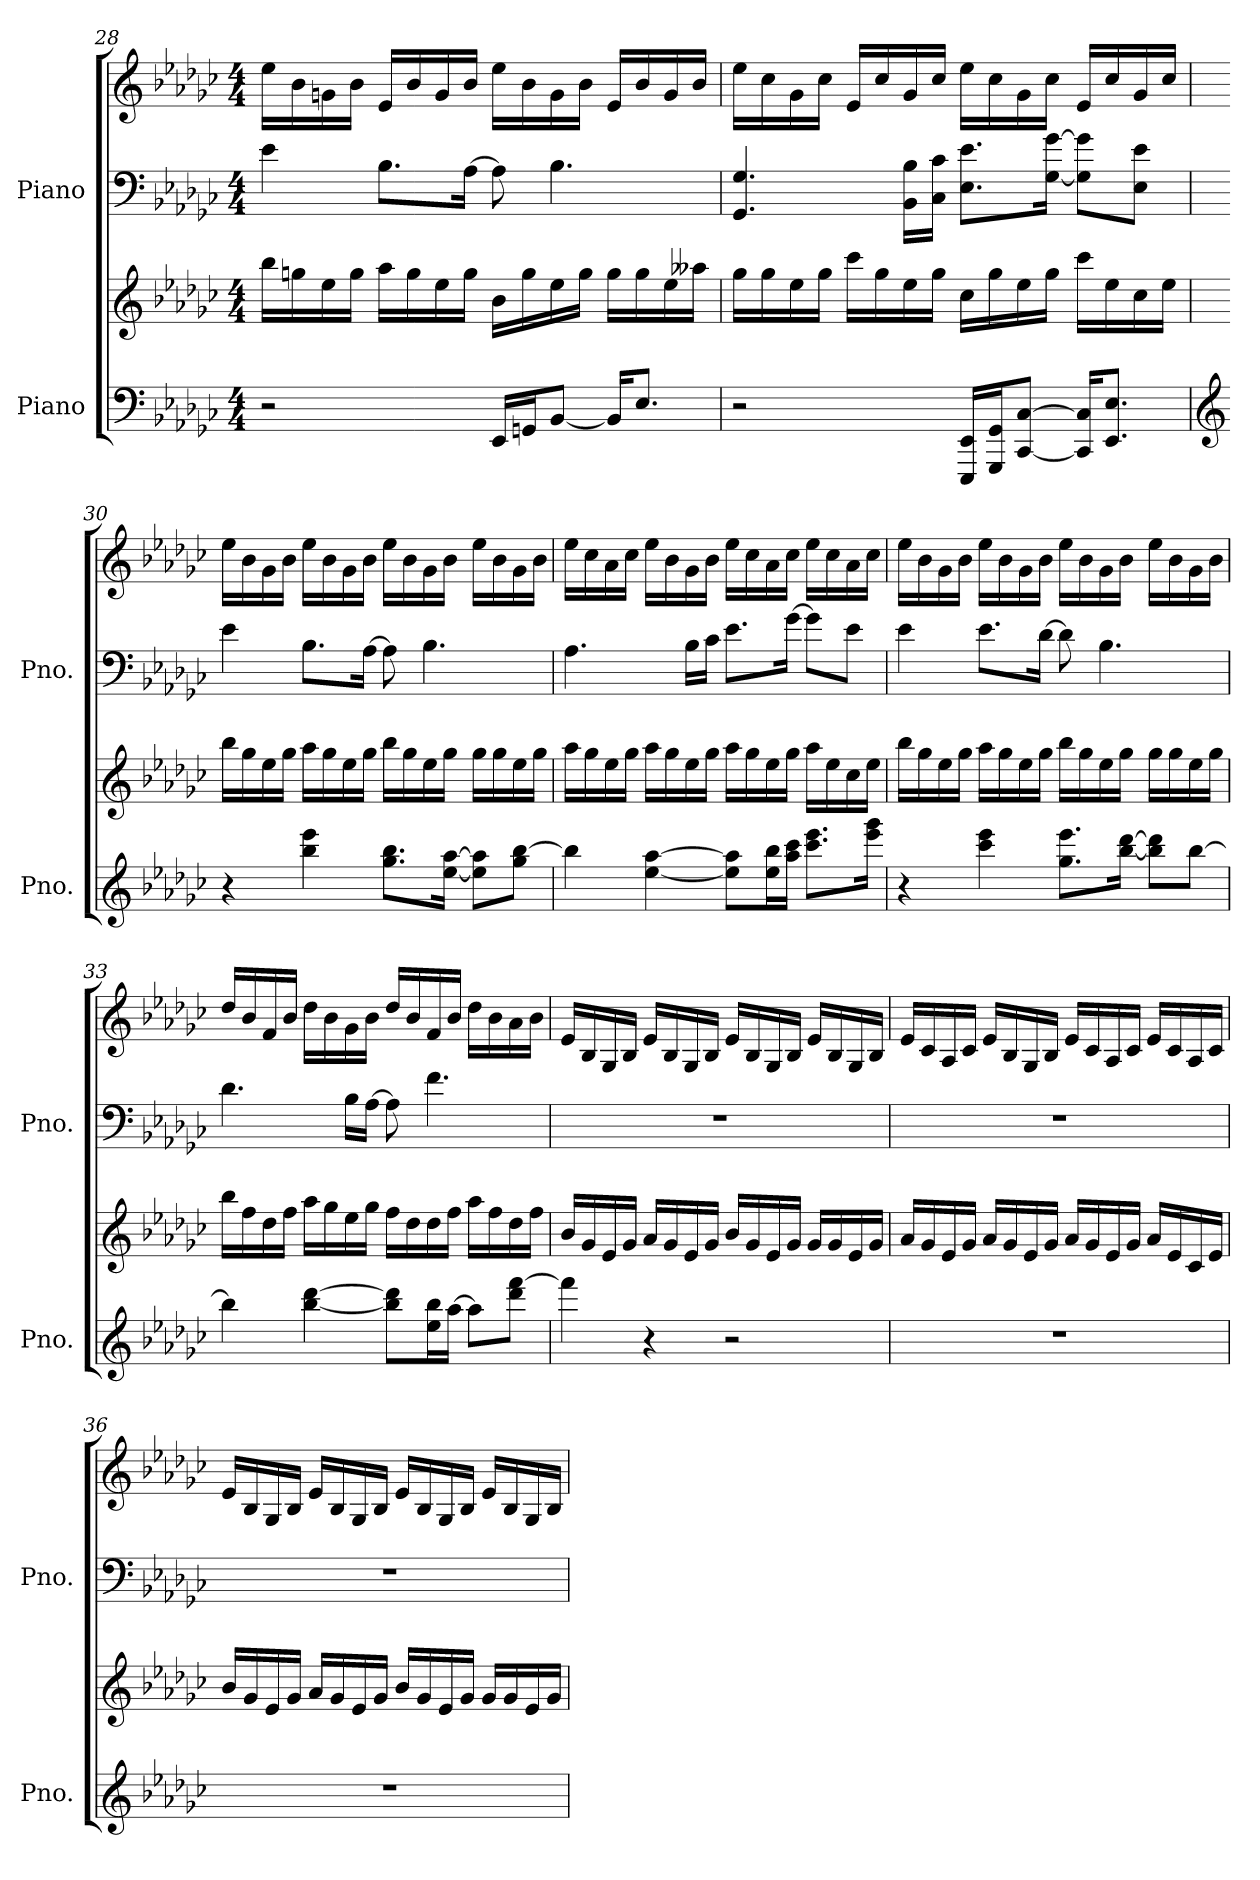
**kern	**kern	**kern	**kern
*part2	*part2	*part1	*part1
*staff4	*staff3	*staff2	*staff1
*I"Piano	*	*I"Piano	*
*I'Pno.	*	*I'Pno.	*
*clefF4	*clefG2	*clefF4	*clefG2
*k[b-e-a-d-g-c-]	*k[b-e-a-d-g-c-]	*k[b-e-a-d-g-c-]	*k[b-e-a-d-g-c-]
*M4/4	*M4/4	*M4/4	*M4/4
=28	=28	=28	=28
2r	16bb-\LL	4e-\	16ee-\LL
.	16ggn\	.	16b-\
.	16ee-\	.	16gn\
.	16gg\JJ	.	16b-\JJ
.	16aa-\LL	8.B-\L	16e-/LL
.	16gg\	.	16b-/
.	16ee-\	.	16g/
.	16gg\JJ	[16A-\Jk	16b-/JJ
16EE-/LL	16b-\LL	8A-\]	16ee-\LL
16GGn/J	16gg\	.	16b-\
[8BB-/J	16ee-\	4.B-\	16g\
.	16gg\JJ	.	16b-\JJ
16BB-/KL]	16gg\LL	.	16e-/LL
8.E-/J	16gg\	.	16b-/
.	16ee-\	.	16g/
.	16aa--X\JJ	.	16b-/JJ
!!LO:LB:g=z
=29	=29	=29	=29
2r	16gg-\LL	4.GG-/ 4.G-/	16ee-\LL
.	16gg-\	.	16cc-\
.	16ee-\	.	16g-\
.	16gg-\JJ	.	16cc-\JJ
.	16ccc-\LL	.	16e-/LL
.	16gg-\	.	16cc-/
.	16ee-\	16BB-\ 16B-\LL	16g-/
.	16gg-\JJ	16C-\ 16c-\JJ	16cc-/JJ
16EEE-/ 16EE-/LL	16cc-\LL	8.E-\ 8.e-\L	16ee-\LL
16GGG-/ 16GG-/J	16gg-\	.	16cc-\
[8CC-/ [8C-/J	16ee-\	.	16g-\
.	16gg-\JJ	[16G-\ [16g-\Jk	16cc-\JJ
16CC-/] 16C-/]KL	16ccc-\LL	8G-\] 8g-\]L	16e-/LL
8.EE-/ 8.E-/J	16ee-\	.	16cc-/
.	16cc-\	8E-\ 8e-\J	16g-/
.	16ee-\JJ	.	16cc-/JJ
=30	=30	=30	=30
*clefG2	*	*	*
4r	16bb-\LL	4e-\	16ee-\LL
.	16gg-\	.	16b-\
.	16ee-\	.	16g-\
.	16gg-\JJ	.	16b-\JJ
4bb-\ 4eee-\	16aa-\LL	8.B-\L	16ee-\LL
.	16gg-\	.	16b-\
.	16ee-\	.	16g-\
.	16gg-\JJ	[16A-\Jk	16b-\JJ
8.gg-\ 8.bb-\L	16bb-\LL	8A-\]	16ee-\LL
.	16gg-\	.	16b-\
.	16ee-\	4.B-\	16g-\
[16ee-\ [16aa-\Jk	16gg-\JJ	.	16b-\JJ
8ee-\] 8aa-\]L	16gg-\LL	.	16ee-\LL
.	16gg-\	.	16b-\
8gg-\ [8bb-\J	16ee-\	.	16g-\
.	16gg-\JJ	.	16b-\JJ
!!LO:PB:g=z
=31	=31	=31	=31
4bb-\]	16aa-\LL	4.A-\	16ee-\LL
.	16gg-\	.	16cc-\
.	16ee-\	.	16a-\
.	16gg-\JJ	.	16cc-\JJ
[4ee-\ [4aa-\	16aa-\LL	.	16ee-\LL
.	16gg-\	.	16b-\
.	16ee-\	16B-\LL	16g-\
.	16gg-\JJ	16c-\JJ	16b-\JJ
8ee-\] 8aa-\]L	16aa-\LL	8.e-\L	16ee-\LL
.	16gg-\	.	16cc-\
16ee-\ 16bb-\L	16ee-\	.	16a-\
16aa-\ 16ccc-\JJ	16gg-\JJ	[16g-\Jk	16cc-\JJ
8.ccc-\ 8.eee-\L	16aa-\LL	8g-\L]	16ee-\LL
.	16ee-\	.	16cc-\
.	16cc-\	8e-\J	16a-\
16eee-\ 16ggg-\Jk	16ee-\JJ	.	16cc-\JJ
=32	=32	=32	=32
4r	16bb-\LL	4e-\	16ee-\LL
.	16gg-\	.	16b-\
.	16ee-\	.	16g-\
.	16gg-\JJ	.	16b-\JJ
4ccc-\ 4eee-\	16aa-\LL	8.e-\L	16ee-\LL
.	16gg-\	.	16b-\
.	16ee-\	.	16g-\
.	16gg-\JJ	[16d-\Jk	16b-\JJ
8.gg-\ 8.eee-\L	16bb-\LL	8d-\]	16ee-\LL
.	16gg-\	.	16b-\
.	16ee-\	4.B-\	16g-\
[16bb-\ [16ddd-\Jk	16gg-\JJ	.	16b-\JJ
8bb-\] 8ddd-\]L	16gg-\LL	.	16ee-\LL
.	16gg-\	.	16b-\
[8bb-\J	16ee-\	.	16g-\
.	16gg-\JJ	.	16b-\JJ
!!LO:LB:g=z
=33	=33	=33	=33
4bb-\]	16bb-\LL	4.d-\	16dd-/LL
.	16ff\	.	16b-/
.	16dd-\	.	16f/
.	16ff\JJ	.	16b-/JJ
[4bb-\ [4ddd-\	16aa-\LL	.	16dd-\LL
.	16gg-\	.	16b-\
.	16ee-\	16B-\LL	16g-\
.	16gg-\JJ	[16A-\JJ	16b-\JJ
8bb-\] 8ddd-\]L	16ff\LL	8A-\]	16dd-/LL
.	16dd-\	.	16b-/
16ee-\ 16bb-\L	16dd-\	4.f\	16f/
[16aa-\JJ	16ff\JJ	.	16b-/JJ
8aa-\L]	16aa-\LL	.	16dd-\LL
.	16ff\	.	16b-\
8ddd-\ [8fff\J	16dd-\	.	16a-\
.	16ff\JJ	.	16b-\JJ
=34	=34	=34	=34
4fff\]	16b-/LL	1r	16e-/LL
.	16g-/	.	16B-/
.	16e-/	.	16G-/
.	16g-/JJ	.	16B-/JJ
4r	16a-/LL	.	16e-/LL
.	16g-/	.	16B-/
.	16e-/	.	16G-/
.	16g-/JJ	.	16B-/JJ
2r	16b-/LL	.	16e-/LL
.	16g-/	.	16B-/
.	16e-/	.	16G-/
.	16g-/JJ	.	16B-/JJ
.	16g-/LL	.	16e-/LL
.	16g-/	.	16B-/
.	16e-/	.	16G-/
.	16g-/JJ	.	16B-/JJ
!!LO:LB:g=z
=35	=35	=35	=35
1r	16a-/LL	1r	16e-/LL
.	16g-/	.	16c-/
.	16e-/	.	16A-/
.	16g-/JJ	.	16c-/JJ
.	16a-/LL	.	16e-/LL
.	16g-/	.	16B-/
.	16e-/	.	16G-/
.	16g-/JJ	.	16B-/JJ
.	16a-/LL	.	16e-/LL
.	16g-/	.	16c-/
.	16e-/	.	16A-/
.	16g-/JJ	.	16c-/JJ
.	16a-/LL	.	16e-/LL
.	16e-/	.	16c-/
.	16c-/	.	16A-/
.	16e-/JJ	.	16c-/JJ
=36	=36	=36	=36
1r	16b-/LL	1r	16e-/LL
.	16g-/	.	16B-/
.	16e-/	.	16G-/
.	16g-/JJ	.	16B-/JJ
.	16a-/LL	.	16e-/LL
.	16g-/	.	16B-/
.	16e-/	.	16G-/
.	16g-/JJ	.	16B-/JJ
.	16b-/LL	.	16e-/LL
.	16g-/	.	16B-/
.	16e-/	.	16G-/
.	16g-/JJ	.	16B-/JJ
.	16g-/LL	.	16e-/LL
.	16g-/	.	16B-/
.	16e-/	.	16G-/
.	16g-/JJ	.	16B-/JJ
=	=	=	=
*-	*-	*-	*-
